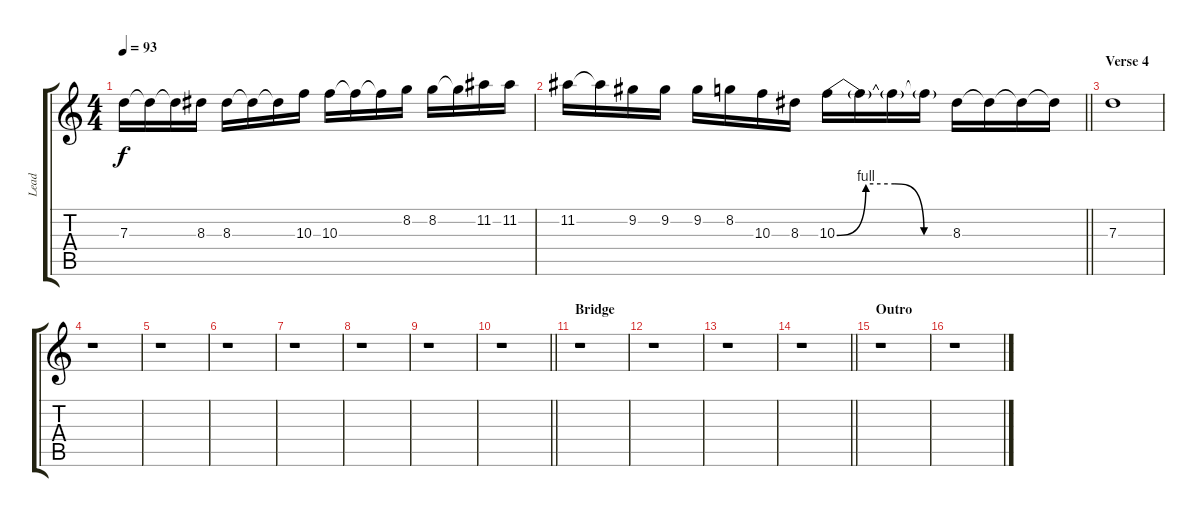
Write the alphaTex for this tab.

\track ("Lead" "Lead") {instrument overdrivenguitar}
\staff {score tabs}
\tuning (E4 B3 G3 D3 A2 E2) {hide}
\ts (4 4)
\tempo 93
\clef g2
\ks c
7.3.16{dy f} 7.3{t}.16 7.3{t}.16 8.3.16 8.3.16 8.3{t}.16 8.3{t}.16 10.3.16 10.3.16 10.3{t}.16 10.3{t}.16 8.2.16 8.2.16 8.2{t}.16 11.2.16 11.2.16 |
\barLineRight lightlight
11.2.16 11.2{t}.16 9.2.16 9.2.16 9.2.16 8.2.16 10.3.16 8.3.16 10.3{be (custom 0 0 15 4 30 4 45 0 60 0)}.16 10.3{t}.16 10.3{t}.16 10.3{t}.16 8.3.16 8.3{t}.16 8.3{t}.16 8.3{t}.16 |
\section ("" "Verse 4")
7.3.1 |
r.1 |
r.1 |
r.1 |
r.1 |
r.1 |
r.1 |
\barLineRight lightlight
r.1 |
\section ("" "Bridge")
r.1 |
r.1 |
r.1 |
\barLineRight lightlight
r.1 |
\section ("" "Outro")
r.1 |
r.1
